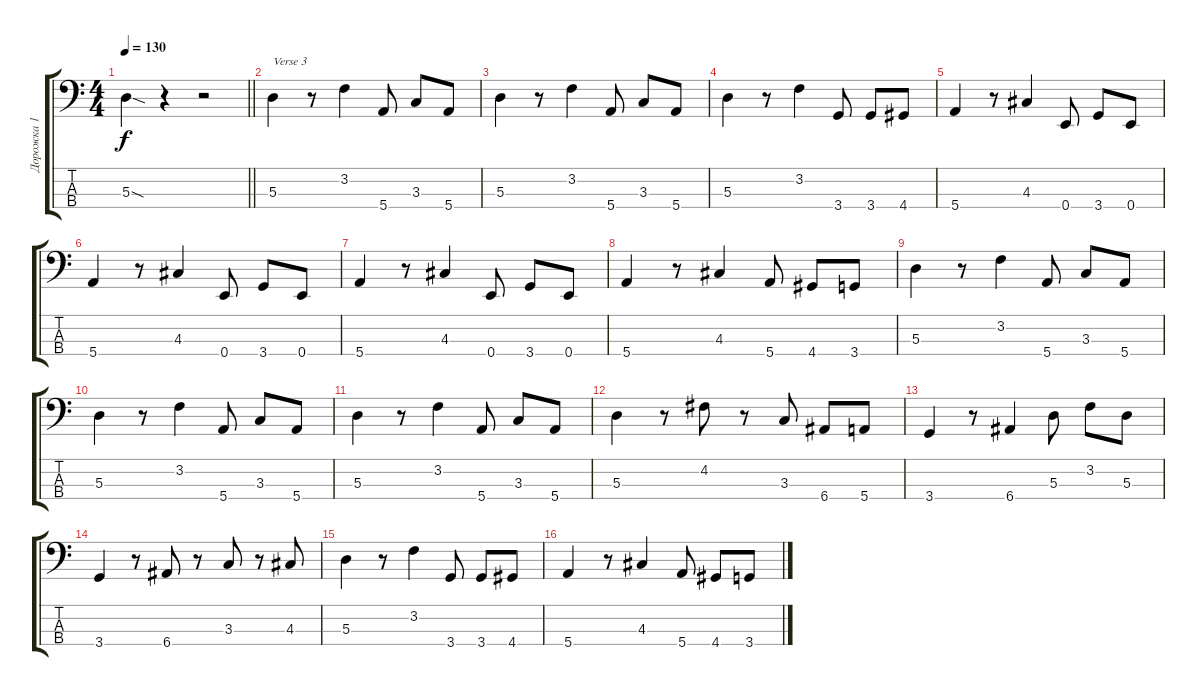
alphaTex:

\track ("Дорожка 1" "Дорожка 1") {instrument slapbass1}
\staff {score tabs}
\tuning (G2 D2 A1 E1) {hide}
\ts (4 4)
\tempo 130
\clef f4
\barLineRight lightlight
\ks c
5.3{sod}.4{dy f} r.4 r.2 |
5.3.4{txt "Verse 3"} r.8 3.2.4 5.4.8 3.3.8 5.4.8 |
5.3.4 r.8 3.2.4 5.4.8 3.3.8 5.4.8 |
5.3.4 r.8 3.2.4 3.4.8 3.4.8 4.4.8 |
5.4.4 r.8 4.3.4 0.4.8 3.4.8 0.4.8 |
5.4.4 r.8 4.3.4 0.4.8 3.4.8 0.4.8 |
5.4.4 r.8 4.3.4 0.4.8 3.4.8 0.4.8 |
5.4.4 r.8 4.3.4 5.4.8 4.4.8 3.4.8 |
5.3.4 r.8 3.2.4 5.4.8 3.3.8 5.4.8 |
5.3.4 r.8 3.2.4 5.4.8 3.3.8 5.4.8 |
5.3.4 r.8 3.2.4 5.4.8 3.3.8 5.4.8 |
5.3.4 r.8 4.2.8 r.8 3.3.8 6.4.8 5.4.8 |
3.4.4 r.8 6.4.4 5.3.8 3.2.8 5.3.8 |
3.4.4 r.8 6.4.8 r.8 3.3.8 r.8 4.3.8 |
5.3.4 r.8 3.2.4 3.4.8 3.4.8 4.4.8 |
5.4.4 r.8 4.3.4 5.4.8 4.4.8 3.4.8
